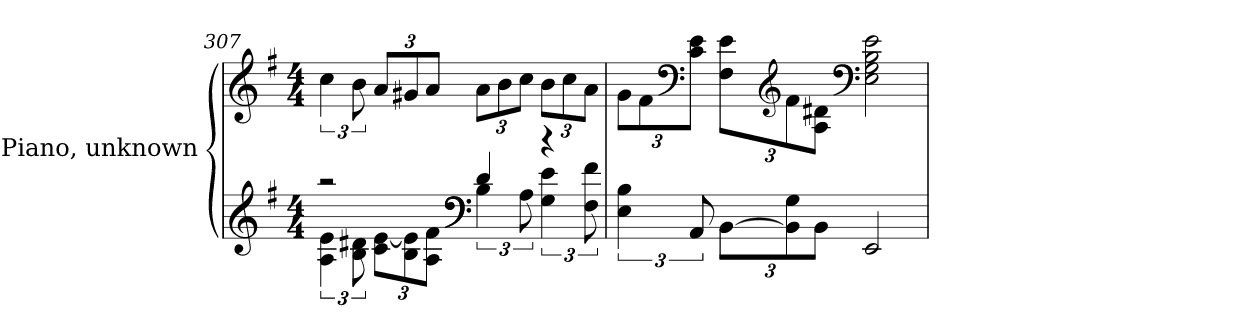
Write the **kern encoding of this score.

**kern	**kern
*part1	*part1
*staff2	*staff1
*I"Piano, unknown	*
*I'Pno.	*
!!LO:PB:g=z
*clefG2	*clefG2
*k[f#]	*k[f#]
*M4/4	*M4/4
=307	=307
*^	*
2r	6A\ 6e\	6cc\
.	12B\ 12d#X\	12b\
*	*Xbrackettup	*Xbrackettup
.	12c\ [12e\L	12a/L
.	12B\ 12e\]	12g#X/
.	12A\ 12f#\J	12a/J
*clefF4	*	*
*	*brackettup	*
4d#/	6B\	12a\L
.	.	12b\
.	12A\	12cc\J
4r	6G\ 6e\	12b\L
.	.	12cc\
.	12F#\ 12f#\	12a\J
*v	*v	*
=308	=308
6E\ 6B\	12g\L
.	12f#\
*	*clefF4
12AA/	12c\ 12e\J
*Xbrackettup	*
[12BB\L	12F#\ 12e\L
*	*clefG2
12BB\] 12G\	12f#\
12BB\J	12A\ 12d#X\J
*	*clefF4
2EE/	2E\ 2G\ 2B\ 2e\
=	=
*-	*-
